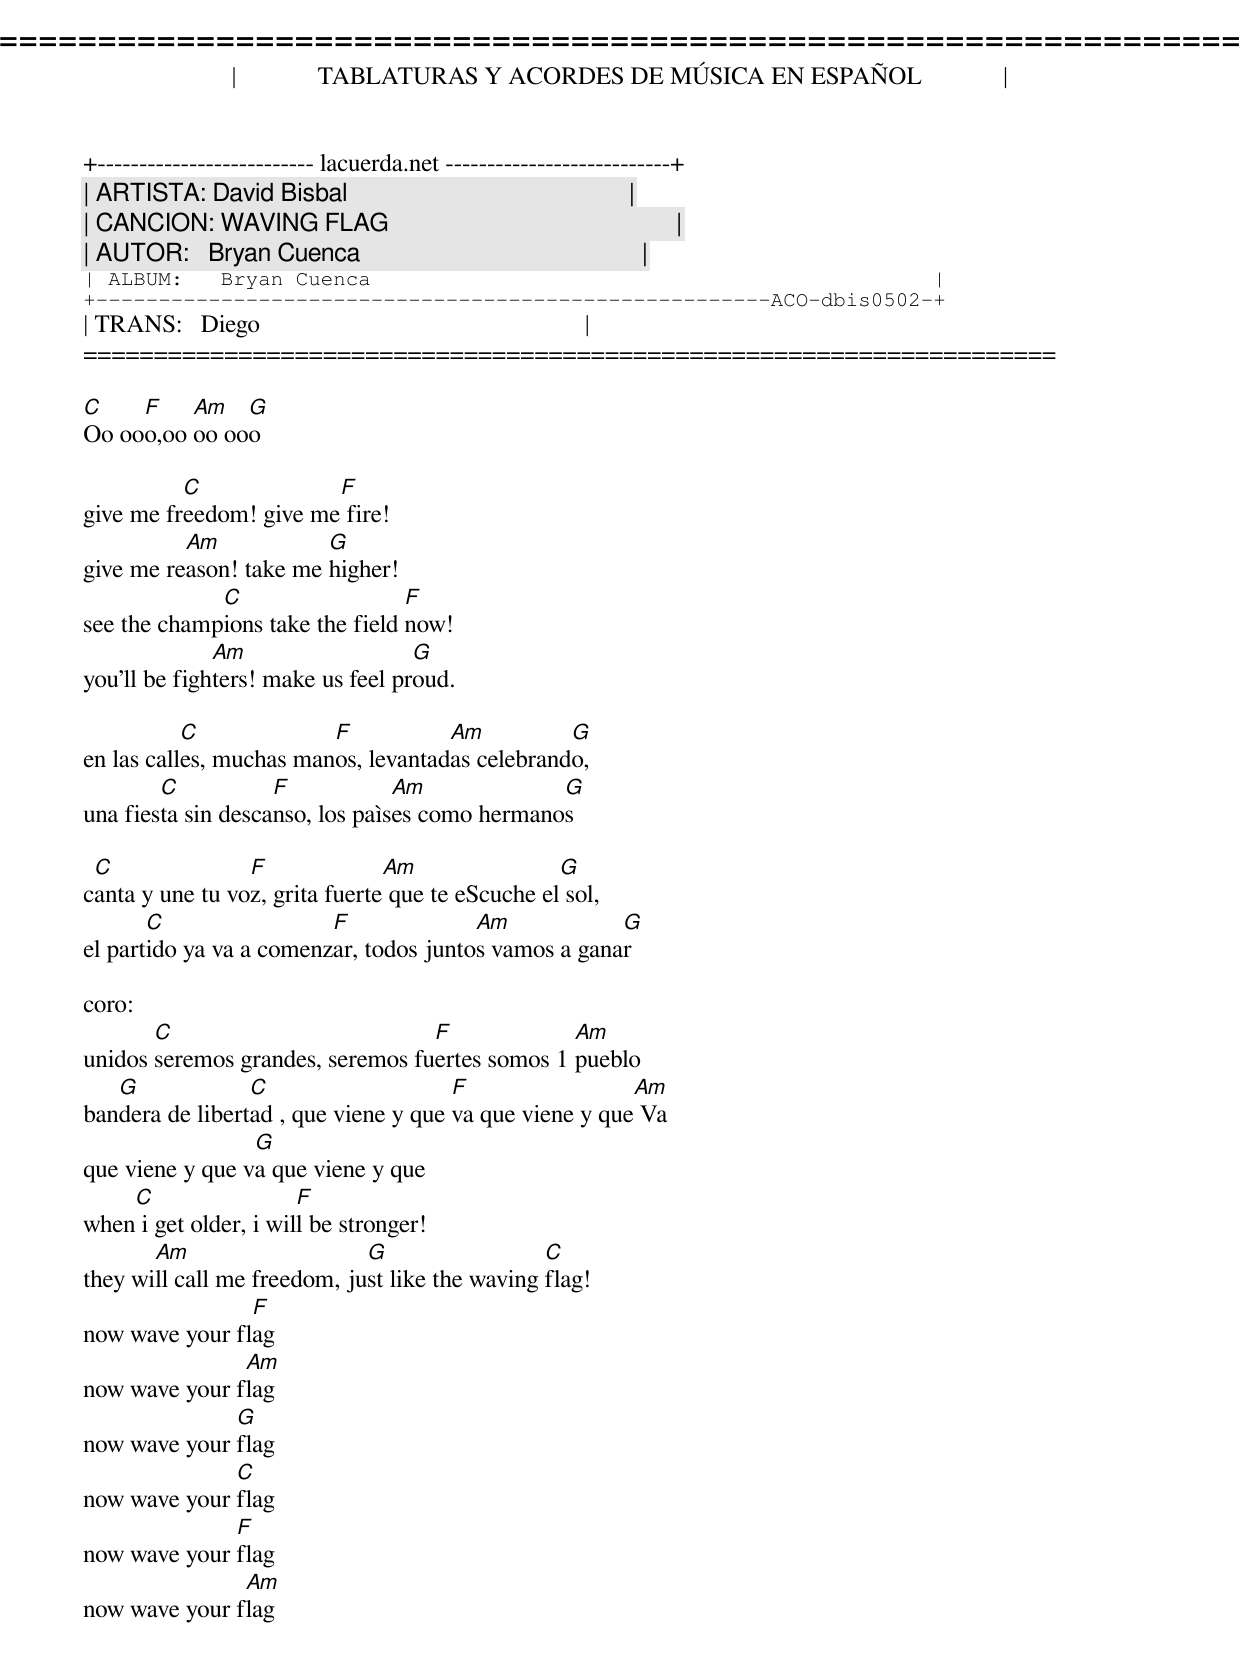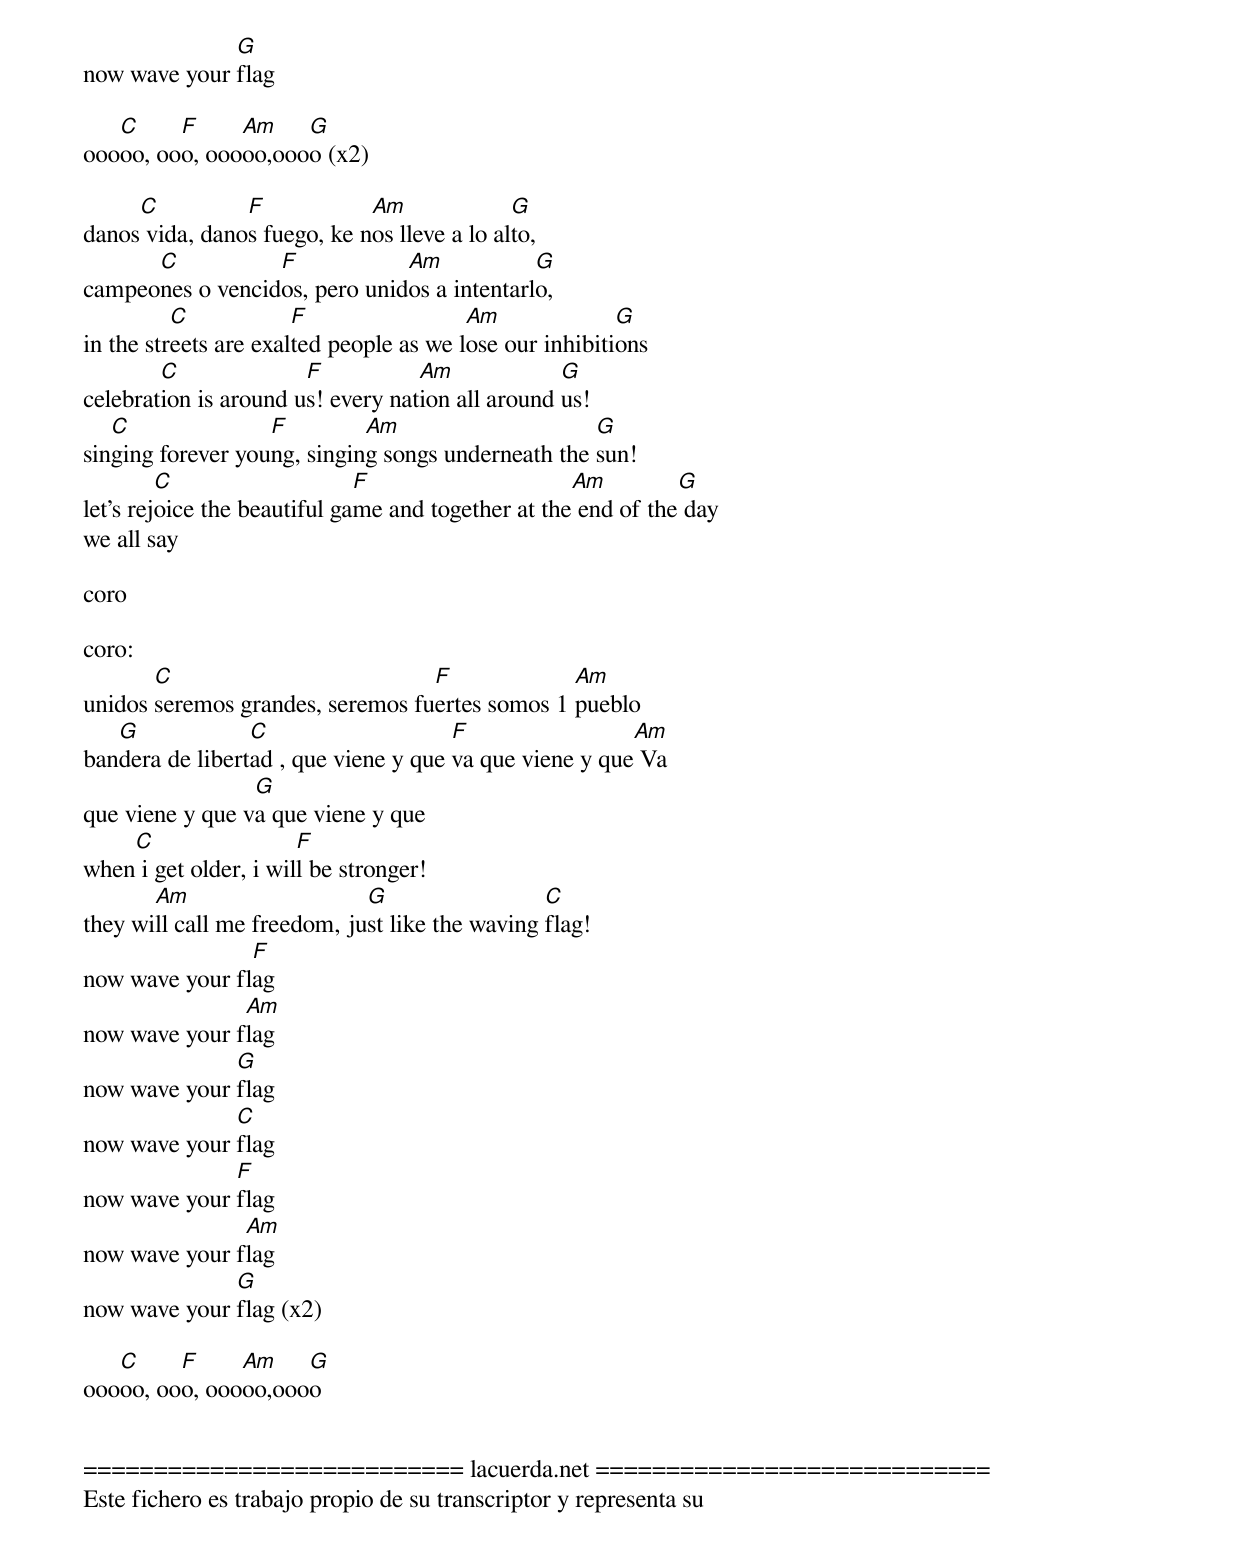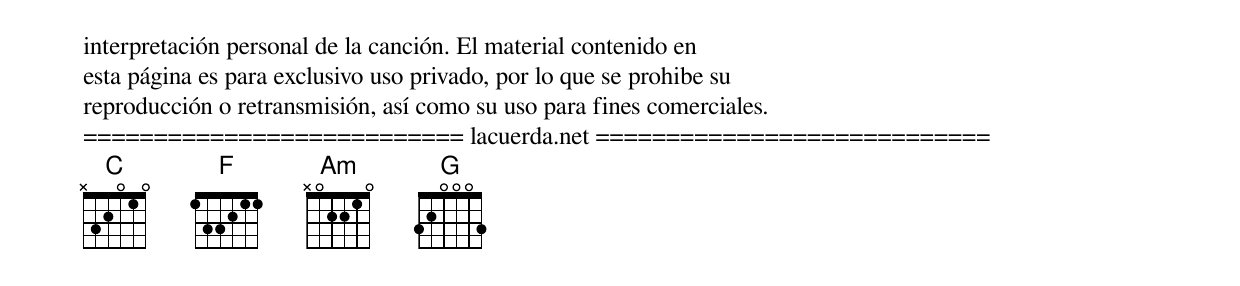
=====================================================================
|             TABLATURAS Y ACORDES DE MÚSICA EN ESPAÑOL             |
+-------------------------- lacuerda.net ---------------------------+
| ARTISTA: David Bisbal                                             |
| CANCION: WAVING FLAG                                              |
| AUTOR:   Bryan Cuenca                                             |
| ALBUM:   Bryan Cuenca                                             |
+------------------------------------------------------ACO-dbis0502-+
| TRANS:   Diego                                                    |
=====================================================================

C    F    Am   G
Oo ooo,oo oo ooo

          C             F
give me freedom! give me fire!
          Am            G
give me reason! take me higher!
             C                   F
see the champions take the field now!
              Am                   G
you'll be fighters! make us feel proud.

           C             F           Am          G
en las calles, muchas manos, levantadas celebrando,
        C           F            Am             G
una fiesta sin descanso, los paìses como hermanos

 C               F              Am                G
canta y une tu voz, grita fuerte que te eScuche el sol,
       C                 F              Am            G
el partido ya va a comenzar, todos juntos vamos a ganar

coro:
       C                          F             Am
unidos seremos grandes, seremos fuertes somos 1 pueblo
   G             C                    F                 Am
bandera de libertad , que viene y que va que viene y que Va
                 G
que viene y que va que viene y que
    C                  F
when i get older, i will be stronger!
       Am                    G                  C
they will call me freedom, just like the waving flag!
                F
now wave your flag
               Am
now wave your flag
              G
now wave your flag
              C
now wave your flag
              F
now wave your flag
               Am
now wave your flag
              G
now wave your flag

   C     F     Am    G
ooooo, ooo, ooooo,oooo (x2)

     C          F            Am              G
danos vida, danos fuego, ke nos lleve a lo alto,
      C           F            Am            G
campeones o vencidos, pero unidos a intentarlo,
          C            F                 Am              G
in the streets are exalted people as we lose our inhibitions
        C              F           Am             G
celebration is around us! every nation all around us!
   C               F         Am                     G
singing forever young, singing songs underneath the sun!
         C                    F                     Am         G
let's rejoice the beautiful game and together at the end of the day
we all say

coro

coro:
       C                          F             Am
unidos seremos grandes, seremos fuertes somos 1 pueblo
   G             C                    F                 Am
bandera de libertad , que viene y que va que viene y que Va
                 G
que viene y que va que viene y que
    C                  F
when i get older, i will be stronger!
       Am                    G                  C
they will call me freedom, just like the waving flag!
                F
now wave your flag
               Am
now wave your flag
              G
now wave your flag
              C
now wave your flag
              F
now wave your flag
               Am
now wave your flag
              G
now wave your flag (x2)

   C     F     Am    G
ooooo, ooo, ooooo,oooo


=========================== lacuerda.net ============================
Este fichero es trabajo propio de su transcriptor y representa su
interpretación personal de la canción. El material contenido en
esta página es para exclusivo uso privado, por lo que se prohibe su
reproducción o retransmisión, así como su uso para fines comerciales.
=========================== lacuerda.net ============================
